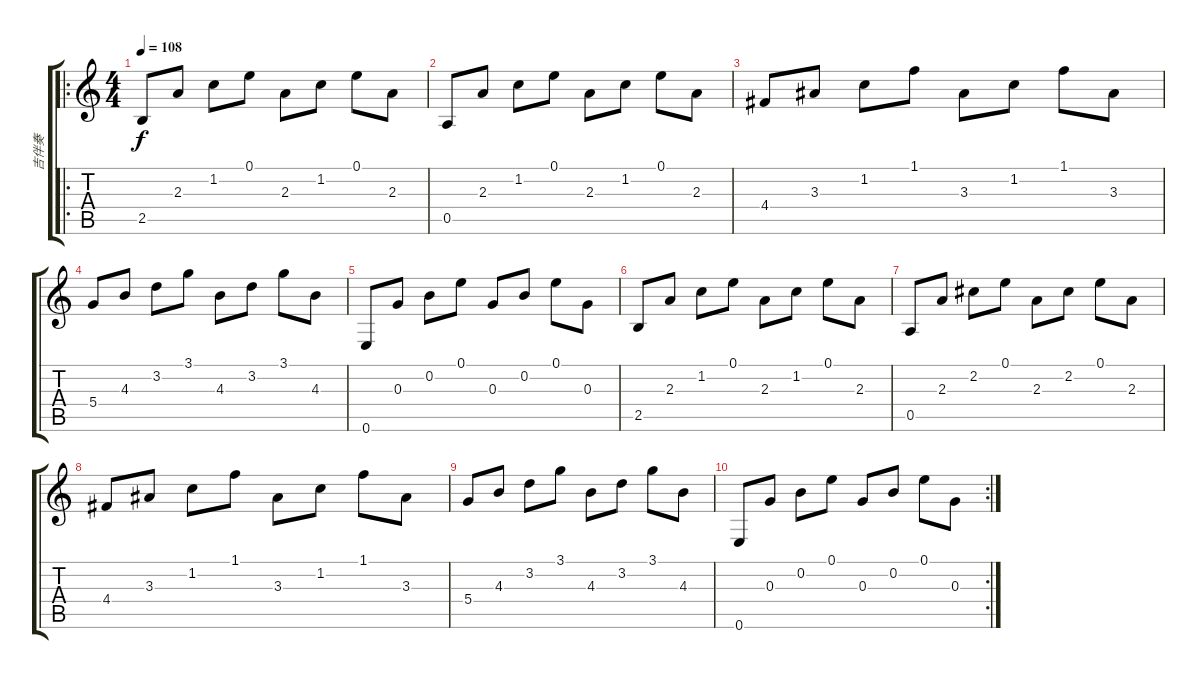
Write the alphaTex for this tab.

\track ("吉伴奏" "吉伴奏") {instrument acousticguitarsteel}
\staff {score tabs}
\tuning (E4 B3 G3 D3 A2 E2) {hide}
\ro
\ts (4 4)
\tempo 108
\clef g2
\ks c
2.5.8{dy f} 2.3.8 1.2.8 0.1.8 2.3.8 1.2.8 0.1.8 2.3.8 |
0.5.8 2.3.8 1.2.8 0.1.8 2.3.8 1.2.8 0.1.8 2.3.8 |
4.4.8 3.3.8 1.2.8 1.1.8 3.3.8 1.2.8 1.1.8 3.3.8 |
5.4.8 4.3.8 3.2.8 3.1.8 4.3.8 3.2.8 3.1.8 4.3.8 |
0.6.8 0.3.8 0.2.8 0.1.8 0.3.8 0.2.8 0.1.8 0.3.8 |
2.5.8 2.3.8 1.2.8 0.1.8 2.3.8 1.2.8 0.1.8 2.3.8 |
0.5.8 2.3.8 2.2.8 0.1.8 2.3.8 2.2.8 0.1.8 2.3.8 |
4.4.8 3.3.8 1.2.8 1.1.8 3.3.8 1.2.8 1.1.8 3.3.8 |
5.4.8 4.3.8 3.2.8 3.1.8 4.3.8 3.2.8 3.1.8 4.3.8 |
\rc 2
0.6.8 0.3.8 0.2.8 0.1.8 0.3.8 0.2.8 0.1.8 0.3.8
